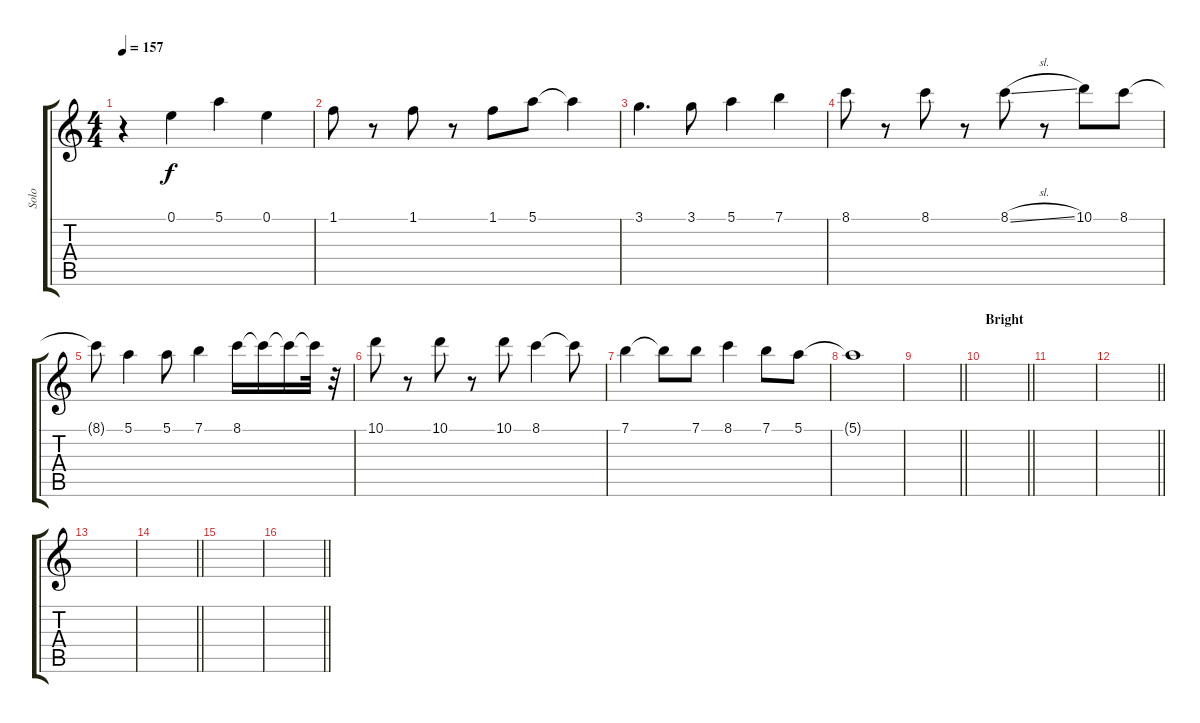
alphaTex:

\track ("Solo" "Solo") {instrument distortionguitar}
\staff {score tabs}
\tuning (E4 B3 G3 D3 A2 E2) {hide}
\ts (4 4)
\tempo 157
\clef g2
\ks c
r.4{dy f instrument distortionguitar} 0.1.4 5.1.4 0.1.4 |
1.1.8 r.8 1.1.8 r.8 1.1.8 5.1.8 5.1{t}.4 |
3.1.4{d} 3.1.8 5.1.4 7.1.4 |
8.1.8 r.8 8.1.8 r.8 8.1{sl}.8 r.8 10.1.8 8.1.8 |
8.1{t}.8 5.1.4 5.1.8 7.1.4 8.1.16 8.1{t}.16 8.1{t}.16 8.1{t}.32 r.32 |
10.1.8 r.8 10.1.8 r.8 10.1.8 8.1.4 8.1{t}.8 |
7.1.4 7.1{t}.8 7.1.8 8.1.4 7.1.8 5.1.8 |
5.1{t}.1 |
\barLineRight lightlight
|
\section ("" "Bright")
\barLineRight lightlight
|
\section ("" "")
|
\barLineRight lightlight
|
|
\barLineRight lightlight
|
|
\barLineRight lightlight
